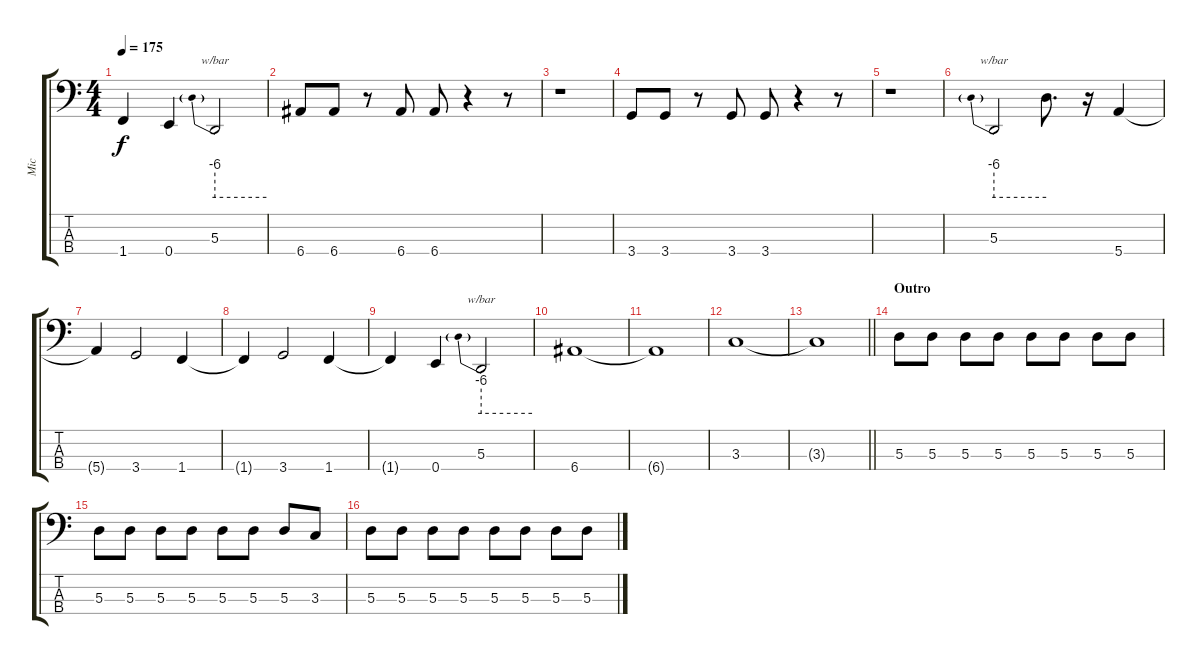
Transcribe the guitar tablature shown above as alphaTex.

\track ("Mic" "Mic") {instrument electricbassfinger}
\staff {score tabs}
\tuning (G2 D2 A1 E1) {hide}
\ts (4 4)
\tempo 175
\clef f4
\ks c
1.4{t}.4{dy f} 0.4.4 5.3.2{tbe (predive default 0 -24 60 -24)} |
6.4.8 6.4.8 r.8 6.4.8 6.4.8 r.4 r.8 |
r.1 |
3.4.8 3.4.8 r.8 3.4.8 3.4.8 r.4 r.8 |
r.1 |
5.3.2{tbe (predive default 0 -24 60 -24)} 5.3{t}.8{d} r.16 5.4.4 |
5.4{t}.4 3.4.2 1.4.4 |
1.4{t}.4 3.4.2 1.4.4 |
1.4{t}.4 0.4.4 5.3.2{tbe (predive default 0 -24 60 -24)} |
6.4.1 |
6.4{t}.1 |
3.3.1 |
\barLineRight lightlight
3.3{t}.1 |
\section ("" "Outro")
5.3.8 5.3.8 5.3.8 5.3.8 5.3.8 5.3.8 5.3.8 5.3.8 |
5.3.8 5.3.8 5.3.8 5.3.8 5.3.8 5.3.8 5.3.8 3.3.8 |
5.3.8 5.3.8 5.3.8 5.3.8 5.3.8 5.3.8 5.3.8 5.3.8
